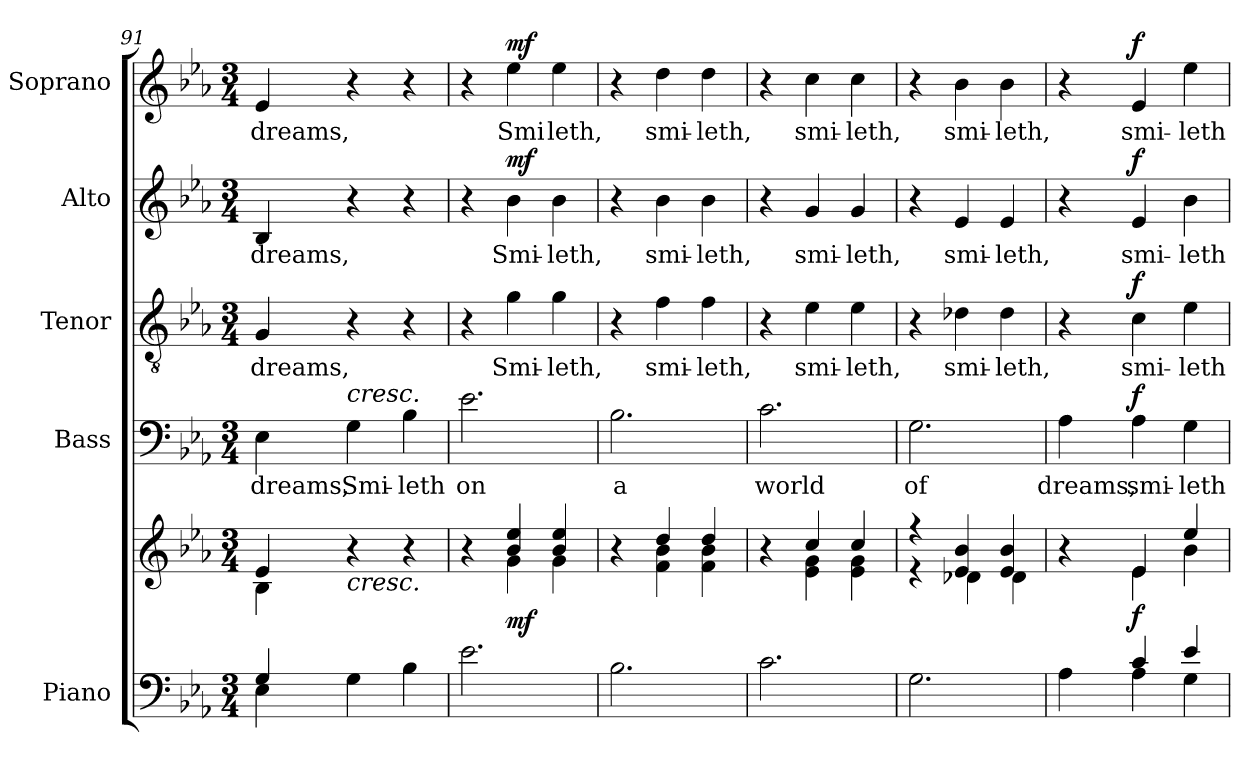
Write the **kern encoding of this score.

**kern	**kern	**dynam	**kern	**text	**dynam	**kern	**text	**dynam	**kern	**text	**dynam	**kern	**text	**dynam
*part5	*part5	*part5	*part4	*part4	*part4	*part3	*part3	*part3	*part2	*part2	*part2	*part1	*part1	*part1
*staff6	*staff5	*staff5/6	*staff4	*staff4	*staff4	*staff3	*staff3	*staff3	*staff2	*staff2	*staff2	*staff1	*staff1	*staff1
*I"Piano	*	*	*I"Bass	*	*	*I"Tenor	*	*	*I"Alto	*	*	*I"Soprano	*	*
*I'Pno.	*	*	*I'B.	*	*	*I'T.	*	*	*I'A.	*	*	*I'S.	*	*
*clefF4	*clefG2	*	*clefF4	*	*	*clefGv2	*	*	*clefG2	*	*	*clefG2	*	*
*	*	*	*	*	*	*ITrd7c12	*	*	*	*	*	*	*	*
*k[b-e-a-]	*k[b-e-a-]	*	*k[b-e-a-]	*	*	*k[b-e-a-]	*	*	*k[b-e-a-]	*	*	*k[b-e-a-]	*	*
*E-:	*E-:	*	*E-:	*	*	*E-:	*	*	*E-:	*	*	*E-:	*	*
*M3/4	*M3/4	*	*M3/4	*	*	*M3/4	*	*	*M3/4	*	*	*M3/4	*	*
=91	=91	=91	=91	=91	=91	=91	=91	=91	=91	=91	=91	=91	=91	=91
*^	*^	*	*	*	*	*	*	*	*	*	*	*	*	*
!	!	!	!	!	!	!LO:LY:b:color=#000000	!	!	!	!	!	!	!	!	!	!
!	!	!	!	!	!	!	!	!	!LO:LY:b:color=#000000	!	!	!	!	!	!	!
!	!	!	!	!	!	!	!	!	!	!	!	!LO:LY:b:color=#000000	!	!	!	!
!	!	!	!	!	!	!	!	!	!	!	!	!	!	!	!LO:LY:b:color=#000000	!
4Gi/	4E-i\	4e-i/	4B-i\	.	4E-i\	dreams,	.	4GGi/	dreams,	.	4B-i/	dreams,	.	4e-i/	dreams,	.
!	!	!	!	!	!LO:TX:a:i:t=cresc.	!	!	!	!	!	!	!	!	!	!	!
!	!	!LO:TX:b:i:t=cresc.	!	!	!	!	!	!	!	!	!	!	!	!	!	!
!	!	!	!	!	!	!LO:LY:b:color=#000000	!	!	!	!	!	!	!	!	!	!
4Gi\	2ryy	4r	2ryy	.	4Gi\	Smi-	.	4r	.	.	4r	.	.	4r	.	.
!	!	!	!	!	!	!LO:LY:b:color=#000000	!	!	!	!	!	!	!	!	!	!
4B-i\	.	4r	.	.	4B-i\	-leth	.	4r	.	.	4r	.	.	4r	.	.
*v	*v	*	*	*	*	*	*	*	*	*	*	*	*	*	*	*
=92	=92	=92	=92	=92	=92	=92	=92	=92	=92	=92	=92	=92	=92	=92	=92
!	!	!	!	!	!LO:LY:b:color=#000000	!	!	!	!	!	!	!	!	!	!
2.e-i\	4r	4ryy	.	2.e-i\	on	.	4r	.	.	4r	.	.	4r	.	.
!	!	!	!	!	!	!	!	!LO:LY:b:color=#000000	!	!	!	!	!	!	!
!	!	!	!	!	!	!	!	!	!	!	!LO:LY:b:color=#000000	!	!	!	!
!	!	!	!	!	!	!	!	!	!	!	!	!	!	!LO:LY:b:color=#000000	!
.	4b-i/ 4ee-i	4gi\	mf	.	.	.	4Gi\	Smi-	mf mf	4b-i\	Smi-	mf	4ee-i\	Smi	mf
!	!	!	!	!	!	!	!	!LO:LY:b:color=#000000	!	!	!	!	!	!	!
!	!	!	!	!	!	!	!	!	!	!	!LO:LY:b:color=#000000	!	!	!	!
!	!	!	!	!	!	!	!	!	!	!	!	!	!	!LO:LY:b:color=#000000	!
.	4b-i/ 4ee-i	4gi\	.	.	.	.	4Gi\	-leth,	.	4b-i\	-leth,	.	4ee-i\	leth,	.
=93	=93	=93	=93	=93	=93	=93	=93	=93	=93	=93	=93	=93	=93	=93	=93
!	!	!	!	!	!LO:LY:b:color=#000000	!	!	!	!	!	!	!	!	!	!
2.B-i\	4ryy	4r	.	2.B-i\	a	.	4r	.	.	4r	.	.	4r	.	.
!	!	!	!	!	!	!	!	!LO:LY:b:color=#000000	!	!	!	!	!	!	!
!	!	!	!	!	!	!	!	!	!	!	!LO:LY:b:color=#000000	!	!	!	!
!	!	!	!	!	!	!	!	!	!	!	!	!	!	!LO:LY:b:color=#000000	!
.	4ddi/	4fi\ 4b-i	.	.	.	.	4Fi\	smi-	.	4b-i\	smi-	.	4ddi\	smi-	.
!	!	!	!	!	!	!	!	!LO:LY:b:color=#000000	!	!	!	!	!	!	!
!	!	!	!	!	!	!	!	!	!	!	!LO:LY:b:color=#000000	!	!	!	!
!	!	!	!	!	!	!	!	!	!	!	!	!	!	!LO:LY:b:color=#000000	!
.	4ddi/	4fi\ 4b-i	.	.	.	.	4Fi\	-leth,	.	4b-i\	-leth,	.	4ddi\	-leth,	.
!!LO:LB:g=z
=94	=94	=94	=94	=94	=94	=94	=94	=94	=94	=94	=94	=94	=94	=94	=94
!	!	!	!	!	!LO:LY:b:color=#000000	!	!	!	!	!	!	!	!	!	!
2.ci\	4r	4ryy	.	2.ci\	world	.	4r	.	.	4r	.	.	4r	.	.
!	!	!	!	!	!	!	!	!LO:LY:b:color=#000000	!	!	!	!	!	!	!
!	!	!	!	!	!	!	!	!	!	!	!LO:LY:b:color=#000000	!	!	!	!
!	!	!	!	!	!	!	!	!	!	!	!	!	!	!LO:LY:b:color=#000000	!
.	4cci/	4e-i\ 4gi	.	.	.	.	4E-i\	smi-	.	4gi/	smi-	.	4cci\	smi-	.
!	!	!	!	!	!	!	!	!LO:LY:b:color=#000000	!	!	!	!	!	!	!
!	!	!	!	!	!	!	!	!	!	!	!LO:LY:b:color=#000000	!	!	!	!
!	!	!	!	!	!	!	!	!	!	!	!	!	!	!LO:LY:b:color=#000000	!
.	4cci/	4e-i\ 4gi	.	.	.	.	4E-i\	-leth,	.	4gi/	-leth,	.	4cci\	-leth,	.
=95	=95	=95	=95	=95	=95	=95	=95	=95	=95	=95	=95	=95	=95	=95	=95
*	*	*^	*	*	*	*	*	*	*	*	*	*	*	*	*
!	!	!	!	!	!	!LO:LY:b:color=#000000	!	!	!	!	!	!	!	!	!	!
2.Gi\	4r	4ryy	4r	.	2.Gi\	of	.	4r	.	.	4r	.	.	4r	.	.
!	!	!	!	!	!	!	!	!	!LO:LY:b:color=#000000	!	!	!	!	!	!	!
!	!	!	!	!	!	!	!	!	!	!	!	!LO:LY:b:color=#000000	!	!	!	!
!	!	!	!	!	!	!	!	!	!	!	!	!	!	!	!LO:LY:b:color=#000000	!
.	4e-i/ 4b-i	4d-Xi\	2ryy	.	.	.	.	4D-Xi\	smi-	.	4e-i/	smi-	.	4b-i\	smi-	.
!	!	!	!	!	!	!	!	!	!LO:LY:b:color=#000000	!	!	!	!	!	!	!
!	!	!	!	!	!	!	!	!	!	!	!	!LO:LY:b:color=#000000	!	!	!	!
!	!	!	!	!	!	!	!	!	!	!	!	!	!	!	!LO:LY:b:color=#000000	!
.	4e-i/ 4b-i	4d-i\	.	.	.	.	.	4D-i\	-leth,	.	4e-i/	-leth,	.	4b-i\	-leth,	.
*	*	*v	*v	*	*	*	*	*	*	*	*	*	*	*	*	*
=96	=96	=96	=96	=96	=96	=96	=96	=96	=96	=96	=96	=96	=96	=96	=96
*^	*	*	*	*	*	*	*	*	*	*	*	*	*	*	*
!	!	!	!	!	!	!LO:LY:b:color=#000000	!	!	!	!	!	!	!	!	!	!
4ryy	4A-i\	4r	4ryy	.	4A-i\	dreams,	.	4r	.	.	4r	.	.	4r	.	.
!	!	!	!	!	!	!LO:LY:b:color=#000000	!	!	!	!	!	!	!	!	!	!
!	!	!	!	!	!	!	!	!	!LO:LY:b:color=#000000	!	!	!	!	!	!	!
!	!	!	!	!	!	!	!	!	!	!	!	!LO:LY:b:color=#000000	!	!	!	!
!	!	!	!	!	!	!	!	!	!	!	!	!	!	!	!LO:LY:b:color=#000000	!
4ci/	4A-i\	4e-i/	4e-i\	f	4A-i\	smi-	f	4Ci\	smi-	f	4e-i/	smi-	f	4e-i/	smi-	f
!	!	!	!	!	!	!LO:LY:b:color=#000000	!	!	!	!	!	!	!	!	!	!
!	!	!	!	!	!	!	!	!	!LO:LY:b:color=#000000	!	!	!	!	!	!	!
!	!	!	!	!	!	!	!	!	!	!	!	!LO:LY:b:color=#000000	!	!	!	!
!	!	!	!	!	!	!	!	!	!	!	!	!	!	!	!LO:LY:b:color=#000000	!
4e-i/	4Gi\	4ee-i/	4b-i\	.	4Gi\	-leth	.	4E-i\	-leth	.	4b-i\	-leth	.	4ee-i\	-leth	.
*v	*v	*	*	*	*	*	*	*	*	*	*	*	*	*	*	*
*	*v	*v	*	*	*	*	*	*	*	*	*	*	*	*	*
=	=	=	=	=	=	=	=	=	=	=	=	=	=	=
*-	*-	*-	*-	*-	*-	*-	*-	*-	*-	*-	*-	*-	*-	*-
